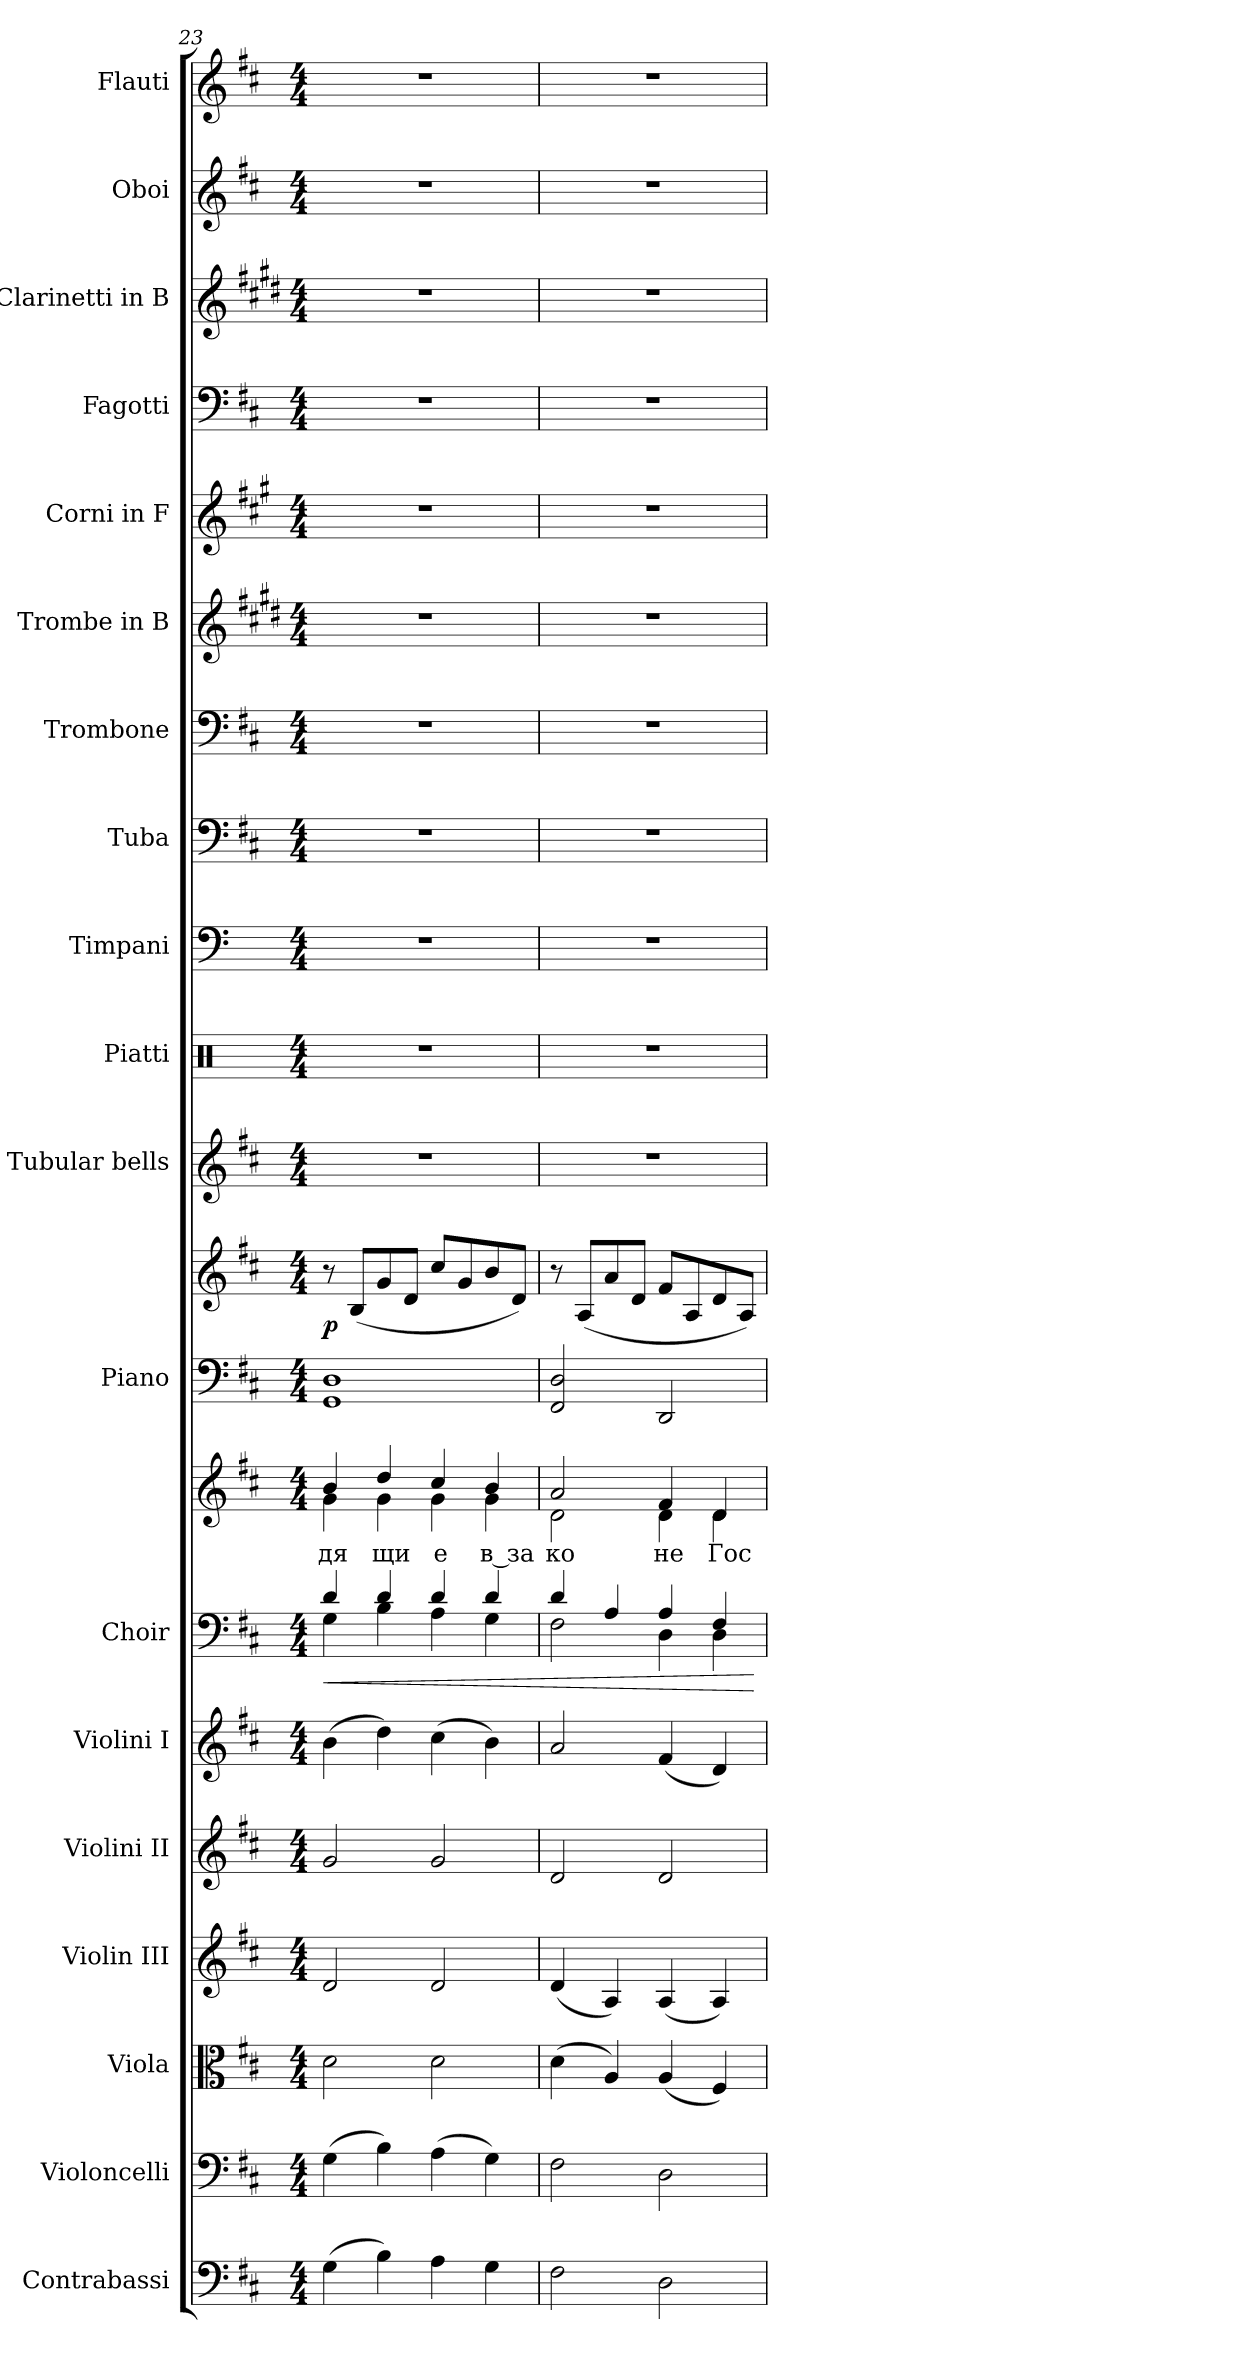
**kern	**kern	**kern	**kern	**kern	**kern	**kern	**kern	**text	**dynam	**kern	**kern	**dynam	**kern	**kern	**kern	**kern	**kern	**kern	**kern	**kern	**kern	**kern	**kern
*part19	*part18	*part17	*part16	*part15	*part14	*part13	*part13	*part13	*part13	*part12	*part12	*part12	*part11	*part10	*part9	*part8	*part7	*part6	*part5	*part4	*part3	*part2	*part1
*staff21	*staff20	*staff19	*staff18	*staff17	*staff16	*staff15	*staff14	*staff14	*staff14/15	*staff13	*staff12	*staff12/13	*staff11	*staff10	*staff9	*staff8	*staff7	*staff6	*staff5	*staff4	*staff3	*staff2	*staff1
*I"Contrabassi	*I"Violoncelli	*I"Viola	*I"Violin III	*I"Violini II	*I"Violini I	*I"Choir	*	*	*	*I"Piano	*	*	*I"Tubular bells	*I"Piatti	*I"Timpani	*I"Tuba	*I"Trombone	*I"Trombe in B	*I"Corni in F	*I"Fagotti	*I"Clarinetti in B	*I"Oboi	*I"Flauti
*	*	*	*I'Vln. II	*	*	*	*	*	*	*	*	*	*	*	*	*	*	*	*	*	*	*	*
!!LO:PB:g=z
*clefF4	*clefF4	*clefC3	*clefG2	*clefG2	*clefG2	*clefF4	*clefG2	*	*	*clefF4	*clefG2	*	*clefG2	*clefX	*clefF4	*clefF4	*clefF4	*clefG2	*clefG2	*clefF4	*clefG2	*clefG2	*clefG2
*ITrd7c12	*	*	*	*	*	*	*	*	*	*	*	*	*	*	*	*	*	*ITrd1c2	*ITrd4c7	*	*ITrd1c2	*	*
*k[f#c#]	*k[f#c#]	*k[f#c#]	*k[f#c#]	*k[f#c#]	*k[f#c#]	*k[f#c#]	*k[f#c#]	*	*	*k[f#c#]	*k[f#c#]	*	*k[f#c#]	*k[]	*k[]	*k[f#c#]	*k[f#c#]	*k[f#c#]	*k[f#c#]	*k[f#c#]	*k[f#c#]	*k[f#c#]	*k[f#c#]
*D:	*D:	*D:	*D:	*D:	*D:	*D:	*D:	*	*	*D:	*D:	*	*D:	*C:	*C:	*D:	*D:	*D:	*D:	*D:	*D:	*D:	*D:
*M4/4	*M4/4	*M4/4	*M4/4	*M4/4	*M4/4	*M4/4	*M4/4	*	*	*M4/4	*M4/4	*	*M4/4	*M4/4	*M4/4	*M4/4	*M4/4	*M4/4	*M4/4	*M4/4	*M4/4	*M4/4	*M4/4
=23	=23	=23	=23	=23	=23	=23	=23	=23	=23	=23	=23	=23	=23	=23	=23	=23	=23	=23	=23	=23	=23	=23	=23
!	!	!	!	!	!	!	!	!	!LO:HP:b=2	!	!	!	!	!	!	!	!	!	!	!	!	!	!
*	*	*	*	*	*	*^	*^	*	*	*	*	*	*	*	*	*	*	*	*	*	*	*	*
!	!	!	!	!	!	!	!	!	!	!LO:LY:b:color=#000000	!	!	!	!	!	!	!	!	!	!	!	!	!	!	!
(4GGi\	(4Gi\	2di\	2di/	2gi/	(4bi\	4di/	4Gi\	4bi/	4gi\	дя_	<	1GGi 1Di	8r	p	1r	1r	1r	1r	1r	1r	1r	1r	1r	1r	1r
.	.	.	.	.	.	.	.	.	.	.	.	.	(8Bi/L	.	.	.	.	.	.	.	.	.	.	.	.
!	!	!	!	!	!	!	!	!	!	!LO:LY:b:color=#000000	!	!	!	!	!	!	!	!	!	!	!	!	!	!	!
4BBi\)	4Bi\)	.	.	.	4ddi\)	4di/	4Bi\	4ddi/	4gi\	щи_	.	.	8gi/	.	.	.	.	.	.	.	.	.	.	.	.
.	.	.	.	.	.	.	.	.	.	.	.	.	8di/J	.	.	.	.	.	.	.	.	.	.	.	.
!	!	!	!	!	!	!	!	!	!	!LO:LY:b:color=#000000	!	!	!	!	!	!	!	!	!	!	!	!	!	!	!
4AAi\	(4Ai\	2di\	2di/	2gi/	(4cc#i\	4di/	4Ai\	4cc#i/	4gi\	е	.	.	8cc#i/L	.	.	.	.	.	.	.	.	.	.	.	.
.	.	.	.	.	.	.	.	.	.	.	.	.	8gi/	.	.	.	.	.	.	.	.	.	.	.	.
!	!	!	!	!	!	!	!	!	!	!LO:LY:b:color=#000000	!	!	!	!	!	!	!	!	!	!	!	!	!	!	!
4GGi\	4Gi\)	.	.	.	4bi\)	4di/	4Gi\	4bi/	4gi\	в за_	.	.	8bi/	.	.	.	.	.	.	.	.	.	.	.	.
.	.	.	.	.	.	.	.	.	.	.	.	.	8di/J)	.	.	.	.	.	.	.	.	.	.	.	.
=24	=24	=24	=24	=24	=24	=24	=24	=24	=24	=24	=24	=24	=24	=24	=24	=24	=24	=24	=24	=24	=24	=24	=24	=24	=24
!	!	!	!	!	!	!	!	!	!	!LO:LY:b:color=#000000	!	!	!	!	!	!	!	!	!	!	!	!	!	!	!
2FF#i\	2F#i\	(4di\	(4di/	2di/	2ai/	4di/	2F#i\	2ai/	2di\	ко_	.	2FF#i/ 2Di	8r	.	1r	1r	1r	1r	1r	1r	1r	1r	1r	1r	1r
.	.	.	.	.	.	.	.	.	.	.	.	.	(8Ai/L	.	.	.	.	.	.	.	.	.	.	.	.
.	.	4Ai/)	4Ai/)	.	.	4Ai/	.	.	.	.	.	.	8ai/	.	.	.	.	.	.	.	.	.	.	.	.
.	.	.	.	.	.	.	.	.	.	.	.	.	8di/J	.	.	.	.	.	.	.	.	.	.	.	.
!	!	!	!	!	!	!	!	!	!	!LO:LY:b:color=#000000	!	!	!	!	!	!	!	!	!	!	!	!	!	!	!
2DDi\	2Di\	(4Ai/	(4Ai/	2di/	(4f#i/	4Ai/	4Di\	4f#i/	4di\	не	.	2DDi/	8f#i/L	.	.	.	.	.	.	.	.	.	.	.	.
.	.	.	.	.	.	.	.	.	.	.	.	.	8Ai/	.	.	.	.	.	.	.	.	.	.	.	.
!	!	!	!	!	!	!	!	!	!	!LO:LY:b:color=#000000	!	!	!	!	!	!	!	!	!	!	!	!	!	!	!
.	.	4F#i/)	4Ai/)	.	4di/)	4F#i/	4Di\	4di/	4di\	Гос_	.	.	8di/	.	.	.	.	.	.	.	.	.	.	.	.
.	.	.	.	.	.	.	.	.	.	.	.	.	8Ai/J)	.	.	.	.	.	.	.	.	.	.	.	.
*	*	*	*	*	*	*v	*v	*	*	*	*	*	*	*	*	*	*	*	*	*	*	*	*	*	*
*	*	*	*	*	*	*	*v	*v	*	*	*	*	*	*	*	*	*	*	*	*	*	*	*	*
.	.	.	.	.	.	.	.	.	[	.	.	.	.	.	.	.	.	.	.	.	.	.	.
=	=	=	=	=	=	=	=	=	=	=	=	=	=	=	=	=	=	=	=	=	=	=	=
*-	*-	*-	*-	*-	*-	*-	*-	*-	*-	*-	*-	*-	*-	*-	*-	*-	*-	*-	*-	*-	*-	*-	*-
